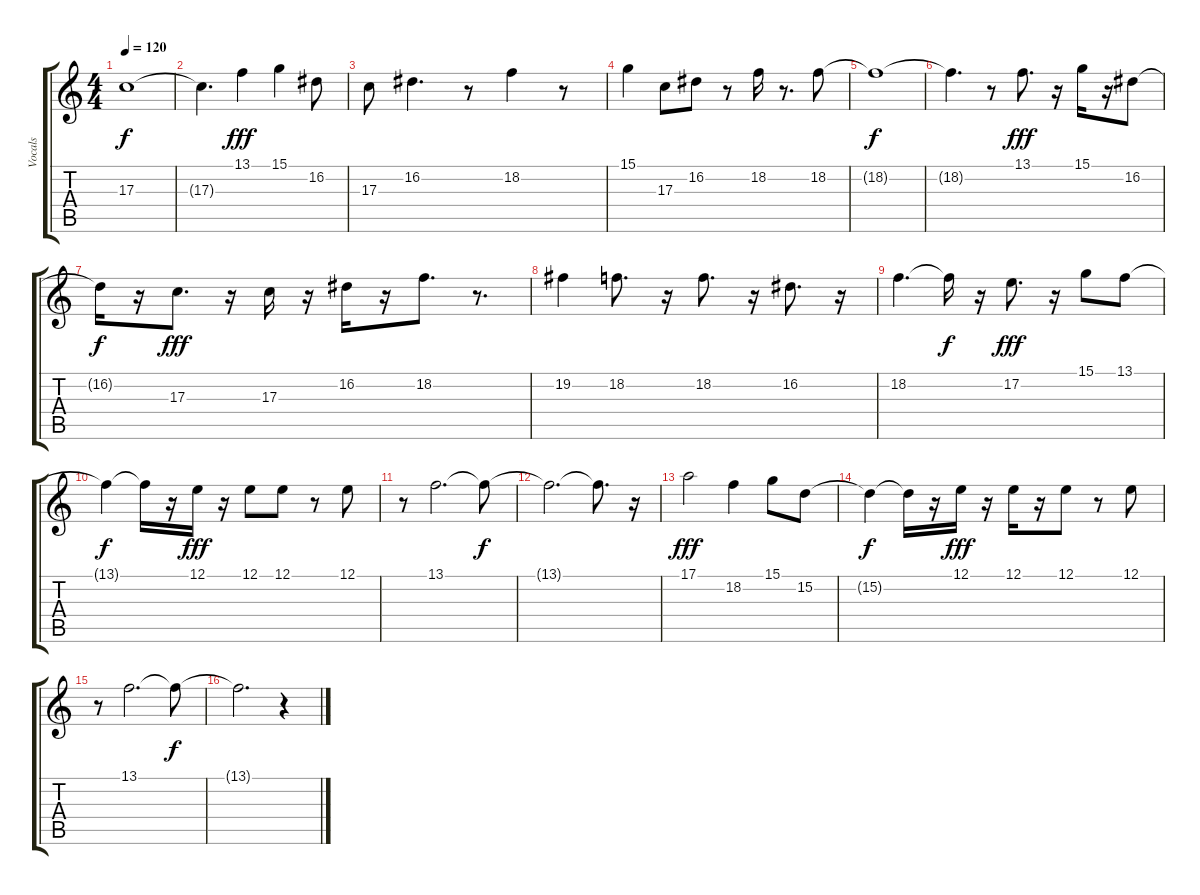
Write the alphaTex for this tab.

\track ("Vocals" "Vocals") {instrument synthvoice}
\staff {score tabs}
\tuning (E4 B3 G3 D3 A2 E2) {hide}
\ts (4 4)
\tempo 120
\clef g2
\ks c
17.3{t}.1{dy f} |
17.3{t}.4{d} 13.1.4{dy fff} 15.1.4 16.2.8 |
17.3.8 16.2.4{d} r.8 18.2.4 r.8 |
15.1.4 17.3.8 16.2.8 r.8 18.2.16 r.8{d} 18.2.8 |
18.2{t}.1{dy f} |
18.2{t}.4{d} r.8 13.1.8{d dy fff} r.16 15.1.16 r.16 16.2.8 |
16.2{t}.16{dy f} r.16 17.3.8{d dy fff} r.16 17.3.16 r.16 16.2.16 r.16 18.2.8{d} r.8{d} |
19.2.4 18.2.8{d} r.16 18.2.8{d} r.16 16.2.8{d} r.16 |
18.2.4{d} 18.2{t}.16{dy f} r.16 17.2.8{d dy fff} r.16 15.1.8 13.1.8 |
13.1{t}.4{dy f} 13.1{t}.16 r.16 12.1.16{dy fff} r.16 12.1.8 12.1.8 r.8 12.1.8 |
r.8 13.1.2{d} 13.1{t}.8{dy f} |
13.1{t}.2{d} 13.1{t}.8{d} r.16 |
17.1.2{dy fff} 18.2.4 15.1.8 15.2.8 |
15.2{t}.4{dy f} 15.2{t}.16 r.16 12.1.16{dy fff} r.16 12.1.16 r.16 12.1.8 r.8 12.1.8 |
r.8 13.1.2{d} 13.1{t}.8{dy f} |
13.1{t}.2{d} r.4
